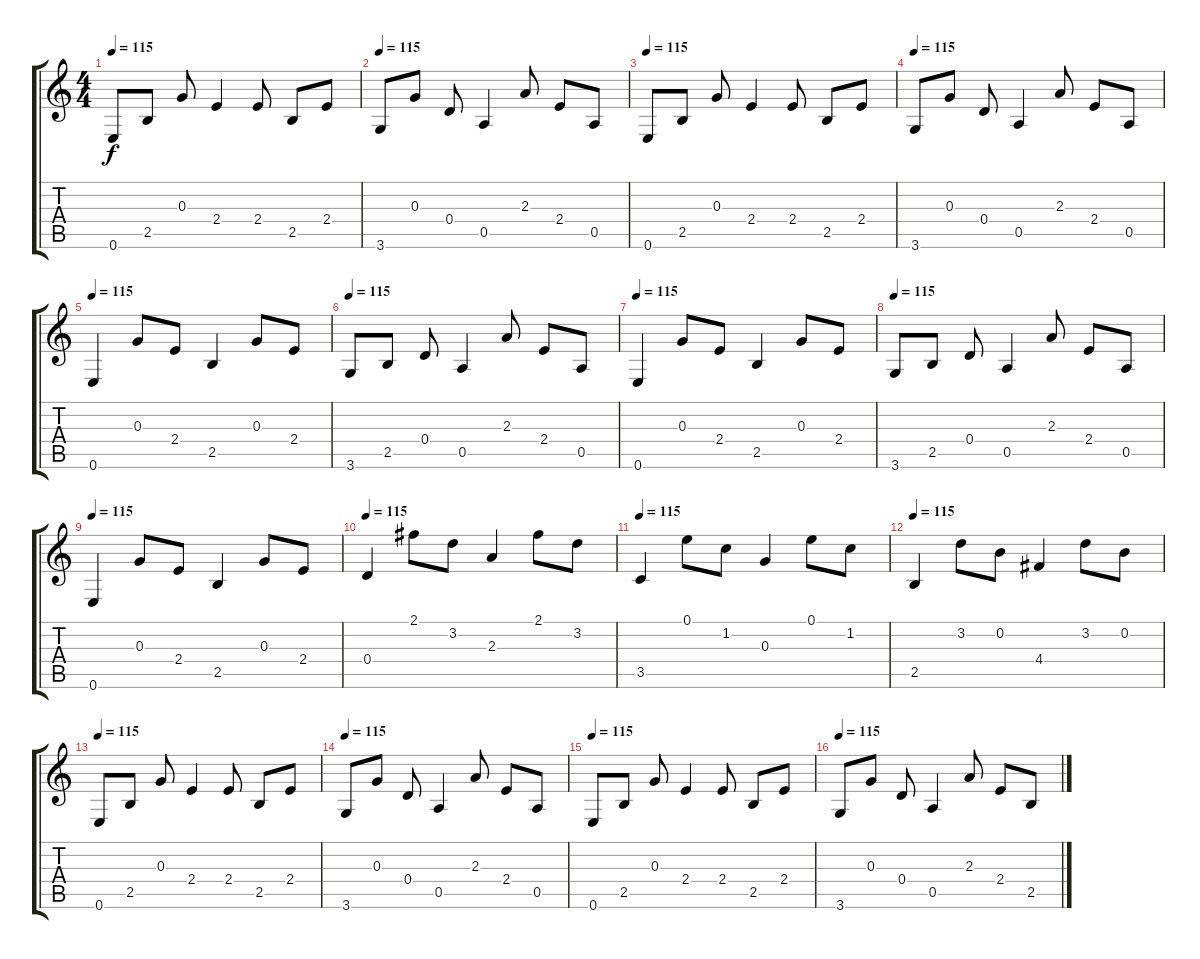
\track "" {instrument acousticguitarsteel}
\staff {score tabs}
\tuning (E4 B3 G3 D3 A2 E2) {hide}
\ts (4 4)
\tempo 115
\clef g2
\ks c
0.6.8{dy f} 2.5.8 0.3.8 2.4.4 2.4.8 2.5.8 2.4.8 |
\tempo 115
3.6.8 0.3.8 0.4.8 0.5.4 2.3.8 2.4.8 0.5.8 |
\tempo 115
0.6.8 2.5.8 0.3.8 2.4.4 2.4.8 2.5.8 2.4.8 |
\tempo 115
3.6.8 0.3.8 0.4.8 0.5.4 2.3.8 2.4.8 0.5.8 |
\tempo 115
0.6.4 0.3.8 2.4.8 2.5.4 0.3.8 2.4.8 |
\tempo 115
3.6.8 2.5.8 0.4.8 0.5.4 2.3.8 2.4.8 0.5.8 |
\tempo 115
0.6.4 0.3.8 2.4.8 2.5.4 0.3.8 2.4.8 |
\tempo 115
3.6.8 2.5.8 0.4.8 0.5.4 2.3.8 2.4.8 0.5.8 |
\tempo 115
0.6.4 0.3.8 2.4.8 2.5.4 0.3.8 2.4.8 |
\tempo 115
0.4.4 2.1.8 3.2.8 2.3.4 2.1.8 3.2.8 |
\tempo 115
3.5.4 0.1.8 1.2.8 0.3.4 0.1.8 1.2.8 |
\tempo 115
2.5.4 3.2.8 0.2.8 4.4.4 3.2.8 0.2.8 |
\tempo 115
0.6.8 2.5.8 0.3.8 2.4.4 2.4.8 2.5.8 2.4.8 |
\tempo 115
3.6.8 0.3.8 0.4.8 0.5.4 2.3.8 2.4.8 0.5.8 |
\tempo 115
0.6.8 2.5.8 0.3.8 2.4.4 2.4.8 2.5.8 2.4.8 |
\tempo 115
3.6.8 0.3.8 0.4.8 0.5.4 2.3.8 2.4.8 2.5.8
